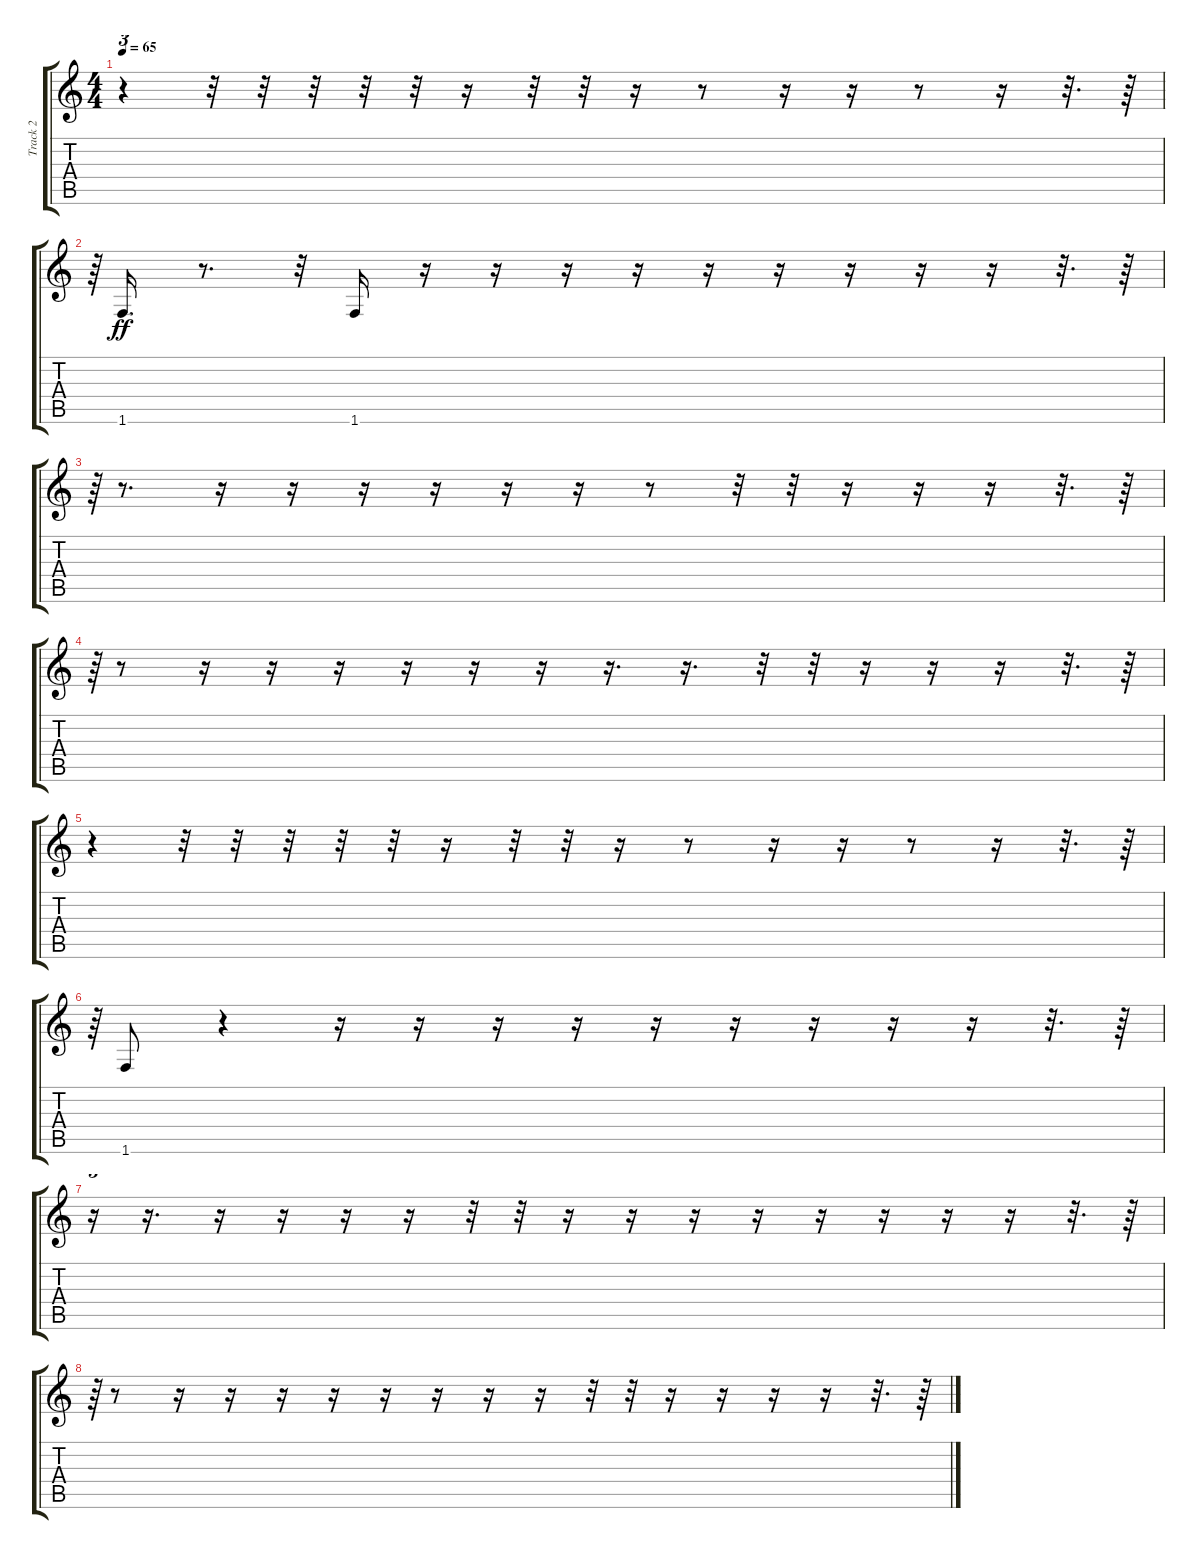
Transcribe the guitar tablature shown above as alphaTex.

\track ("Track 2" "Track 2") {instrument electricbassfinger}
\staff {score tabs}
\tuning (E4 B3 G3 D3 A2 E2) {hide}
\ts (4 4)
\tempo 65
\clef g2
\ks c
r.4{tu (3 2) dy ff} r.32 r.32 r.32 r.32 r.32 r.16 r.32 r.32 r.16 r.8 r.16 r.16 r.8 r.16 r.32{d} r.64 |
r.64{tu (3 2)} 1.6.16{d} r.8{d} r.32 1.6.16 r.16 r.16 r.16 r.16 r.16 r.16 r.16 r.16 r.16 r.32{d} r.64 |
r.64{tu (3 2)} r.8{d} r.16 r.16 r.16 r.16 r.16 r.16 r.8 r.32 r.32 r.16 r.16 r.16 r.32{d} r.64 |
r.64{tu (3 2)} r.8 r.16 r.16 r.16 r.16 r.16 r.16 r.16{d} r.16{d} r.32 r.32 r.16 r.16 r.16 r.32{d} r.64 |
r.4{tu (3 2)} r.32 r.32 r.32 r.32 r.32 r.16 r.32 r.32 r.16 r.8 r.16 r.16 r.8 r.16 r.32{d} r.64 |
r.64{tu (3 2)} 1.6.8 r.4 r.16 r.16 r.16 r.16 r.16 r.16 r.16 r.16 r.16 r.32{d} r.64 |
r.16{tu (3 2)} r.16{d} r.16 r.16 r.16 r.16 r.32 r.32 r.16 r.16 r.16 r.16 r.16 r.16 r.16 r.16 r.32{d} r.64 |
r.64{tu (3 2)} r.8 r.16 r.16 r.16 r.16 r.16 r.16 r.16 r.16 r.32 r.32 r.16 r.16 r.16 r.16 r.32{d} r.64
